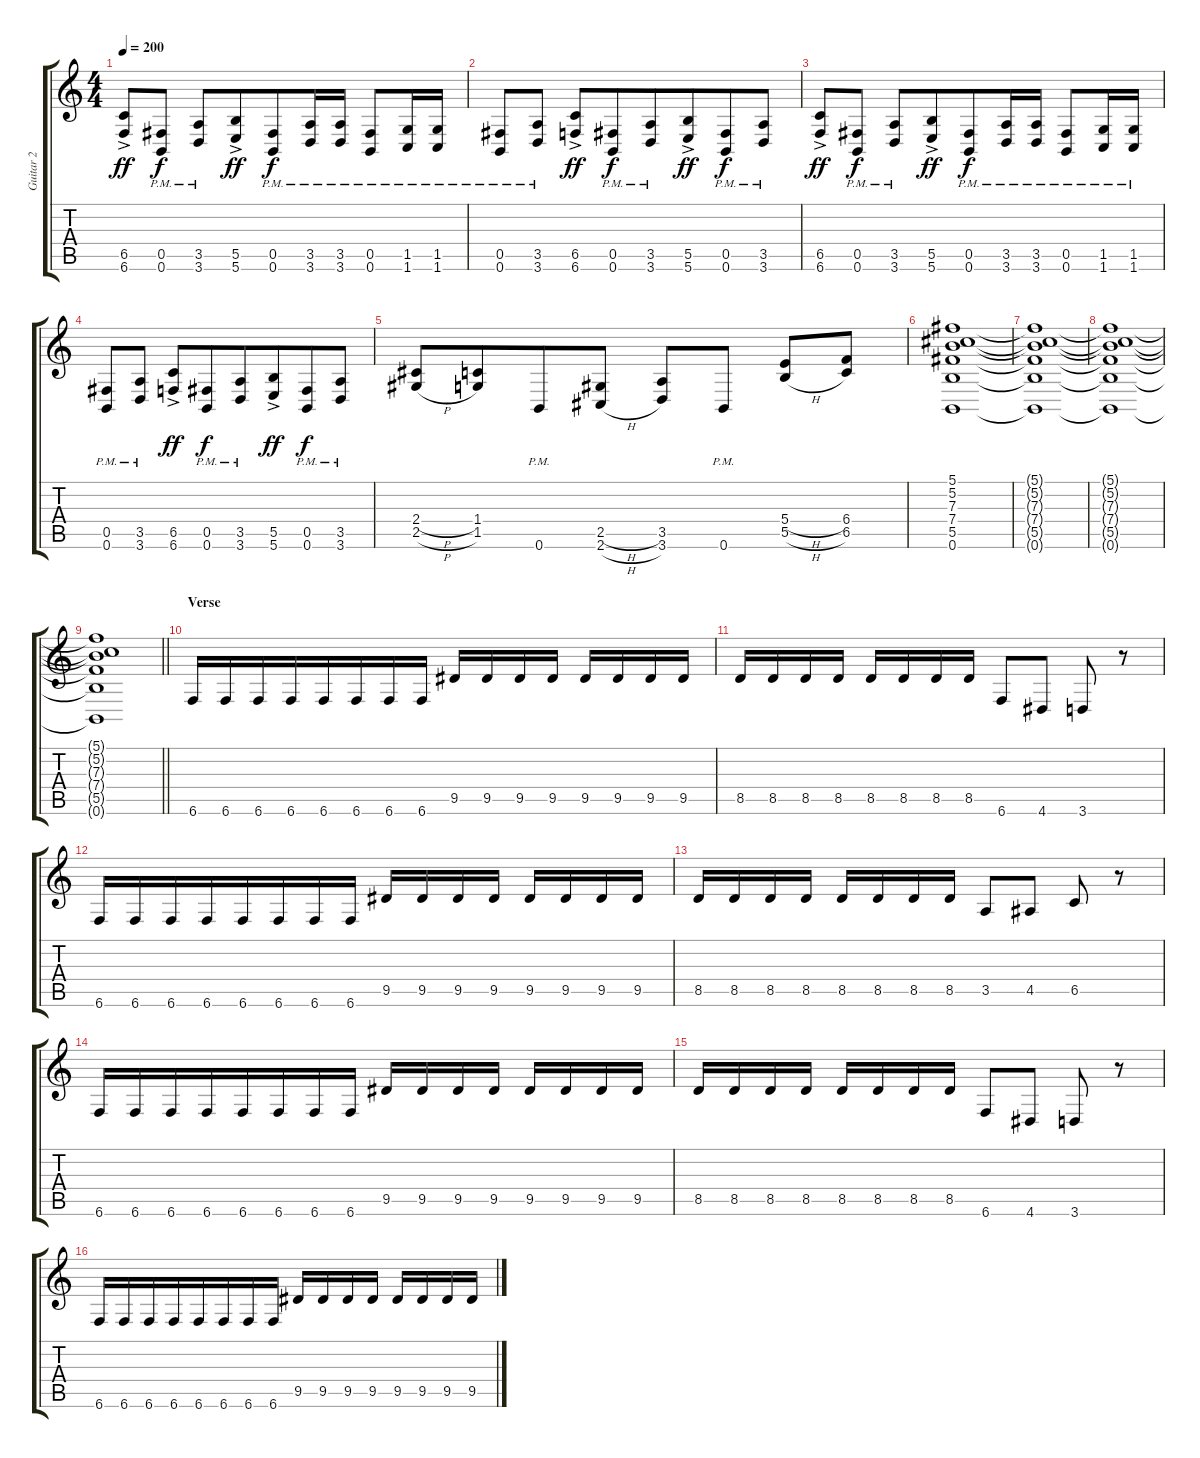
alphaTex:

\track ("Guitar 2" "Guitar 2") {instrument distortionguitar bank 255}
\staff {score tabs}
\tuning (Db4 Ab3 E3 B2 Gb2 B1) {hide}
\ts (4 4)
\tempo 200
\clef g2
\ks c
(6.5{ac} 6.6{ac}).8{dy ff} (0.5{pm} 0.6{pm}).8{dy f} (3.5{pm} 3.6{pm}).8{beam merge} (5.5{ac} 5.6{ac}).8{dy ff beam merge} (0.5{pm} 0.6{pm}).8{dy f beam merge} (3.5{pm} 3.6{pm}).16 (3.5{pm} 3.6{pm}).16 (0.5{pm} 0.6{pm}).8 (1.5{pm} 1.6{pm}).16{beam merge} (1.5{pm} 1.6{pm}).16 |
(0.5{pm} 0.6{pm}).8 (3.5{pm} 3.6{pm}).8 (6.5{ac} 6.6{ac}).8{dy ff beam merge} (0.5{pm} 0.6{pm}).8{dy f beam merge} (3.5{pm} 3.6{pm}).8{beam merge} (5.5{ac} 5.6{ac}).8{dy ff beam merge} (0.5{pm} 0.6{pm}).8{dy f beam merge} (3.5{pm} 3.6{pm}).8 |
(6.5{ac} 6.6{ac}).8{dy ff} (0.5{pm} 0.6{pm}).8{dy f} (3.5{pm} 3.6{pm}).8{beam merge} (5.5{ac} 5.6{ac}).8{dy ff beam merge} (0.5{pm} 0.6{pm}).8{dy f beam merge} (3.5{pm} 3.6{pm}).16 (3.5{pm} 3.6{pm}).16 (0.5{pm} 0.6{pm}).8 (1.5{pm} 1.6{pm}).16{beam merge} (1.5{pm} 1.6{pm}).16 |
(0.5{pm} 0.6{pm}).8 (3.5{pm} 3.6{pm}).8 (6.5{ac} 6.6{ac}).8{dy ff beam merge} (0.5{pm} 0.6{pm}).8{dy f beam merge} (3.5{pm} 3.6{pm}).8{beam merge} (5.5{ac} 5.6{ac}).8{dy ff beam merge} (0.5{pm} 0.6{pm}).8{dy f beam merge} (3.5{pm} 3.6{pm}).8 |
(2.4{h} 2.5{h}).8{beam merge} (1.4 1.5).8{beam merge} 0.6{pm}.8 (2.5{h} 2.6{h}).8 (3.5 3.6).8 0.6{pm}.8 (5.4{h} 5.5{h}).8{beam merge} (6.4 6.5).8 |
(5.1 5.2 7.3 7.4 5.5 0.6).1 |
(5.1{t} 5.2{t} 7.3{t} 7.4{t} 5.5{t} 0.6{t}).1 |
(5.1{t} 5.2{t} 7.3{t} 7.4{t} 5.5{t} 0.6{t}).1 |
\barLineRight lightlight
(5.1{t} 5.2{t} 7.3{t} 7.4{t} 5.5{t} 0.6{t}).1 |
\section ("" "Verse")
6.6.16 6.6.16{beam merge} 6.6.16{beam merge} 6.6.16{beam merge} 6.6.16 6.6.16{beam merge} 6.6.16{beam merge} 6.6.16 9.5.16{beam merge} 9.5.16 9.5.16 9.5.16 9.5.16{beam merge} 9.5.16{beam merge} 9.5.16{beam merge} 9.5.16 |
8.5.16{beam merge} 8.5.16 8.5.16{beam merge} 8.5.16 8.5.16 8.5.16{beam merge} 8.5.16{beam merge} 8.5.16 6.6.8{beam merge} 4.6.8 3.6.8 r.8 |
6.6.16 6.6.16{beam merge} 6.6.16{beam merge} 6.6.16{beam merge} 6.6.16 6.6.16{beam merge} 6.6.16{beam merge} 6.6.16 9.5.16{beam merge} 9.5.16 9.5.16 9.5.16 9.5.16{beam merge} 9.5.16{beam merge} 9.5.16{beam merge} 9.5.16 |
8.5.16{beam merge} 8.5.16 8.5.16{beam merge} 8.5.16 8.5.16 8.5.16{beam merge} 8.5.16{beam merge} 8.5.16 3.5.8{beam merge} 4.5.8 6.5.8 r.8 |
6.6.16 6.6.16{beam merge} 6.6.16{beam merge} 6.6.16{beam merge} 6.6.16 6.6.16{beam merge} 6.6.16{beam merge} 6.6.16 9.5.16{beam merge} 9.5.16 9.5.16 9.5.16 9.5.16{beam merge} 9.5.16{beam merge} 9.5.16{beam merge} 9.5.16 |
8.5.16{beam merge} 8.5.16 8.5.16{beam merge} 8.5.16 8.5.16 8.5.16{beam merge} 8.5.16{beam merge} 8.5.16 6.6.8{beam merge} 4.6.8 3.6.8 r.8 |
6.6.16 6.6.16{beam merge} 6.6.16{beam merge} 6.6.16{beam merge} 6.6.16 6.6.16{beam merge} 6.6.16{beam merge} 6.6.16 9.5.16{beam merge} 9.5.16 9.5.16 9.5.16 9.5.16{beam merge} 9.5.16{beam merge} 9.5.16{beam merge} 9.5.16
